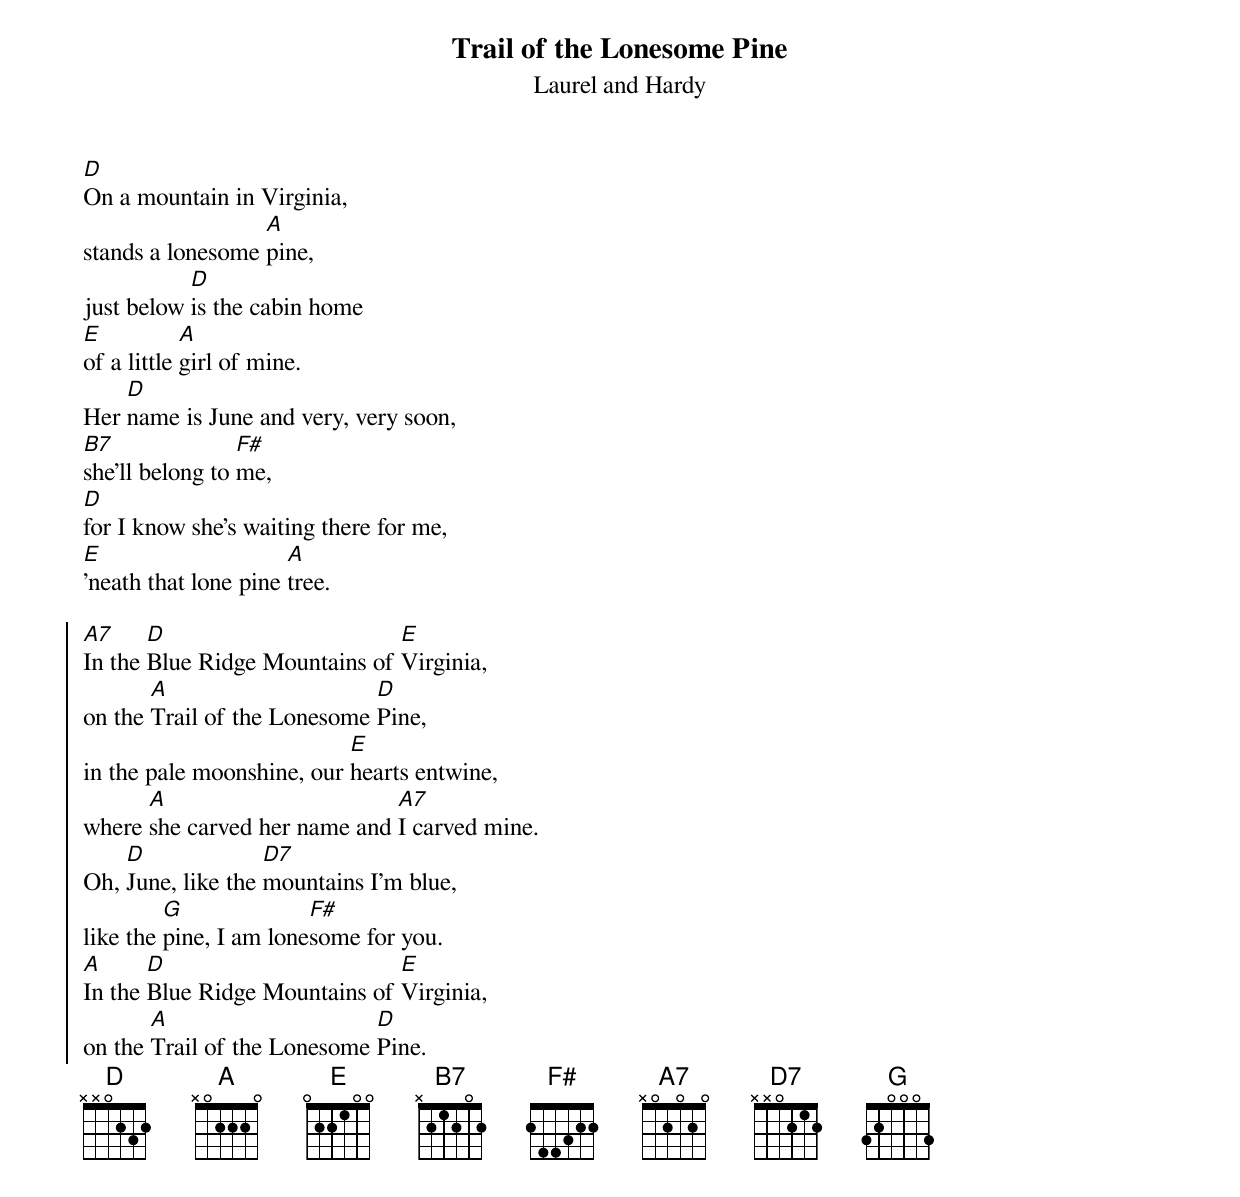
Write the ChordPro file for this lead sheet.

{title:Trail of the Lonesome Pine}
{st:Laurel and Hardy}

[D]On a mountain in Virginia,
stands a lonesome [A]pine,
just below [D]is the cabin home
[E]of a little [A]girl of mine.
Her [D]name is June and very, very soon,
[B7]she'll belong to [F#]me,
[D]for I know she's waiting there for me,
[E]'neath that lone pine [A]tree.

{soc}
[A7]In the [D]Blue Ridge Mountains of [E]Virginia,
on the [A]Trail of the Lonesome [D]Pine,
in the pale moonshine, our [E]hearts entwine,
where [A]she carved her name and [A7]I carved mine.
Oh, [D]June, like the [D7]mountains I'm blue,
like the [G]pine, I am lone[F#]some for you.
[A]In the [D]Blue Ridge Mountains of [E]Virginia,
on the [A]Trail of the Lonesome [D]Pine.
{eoc}
